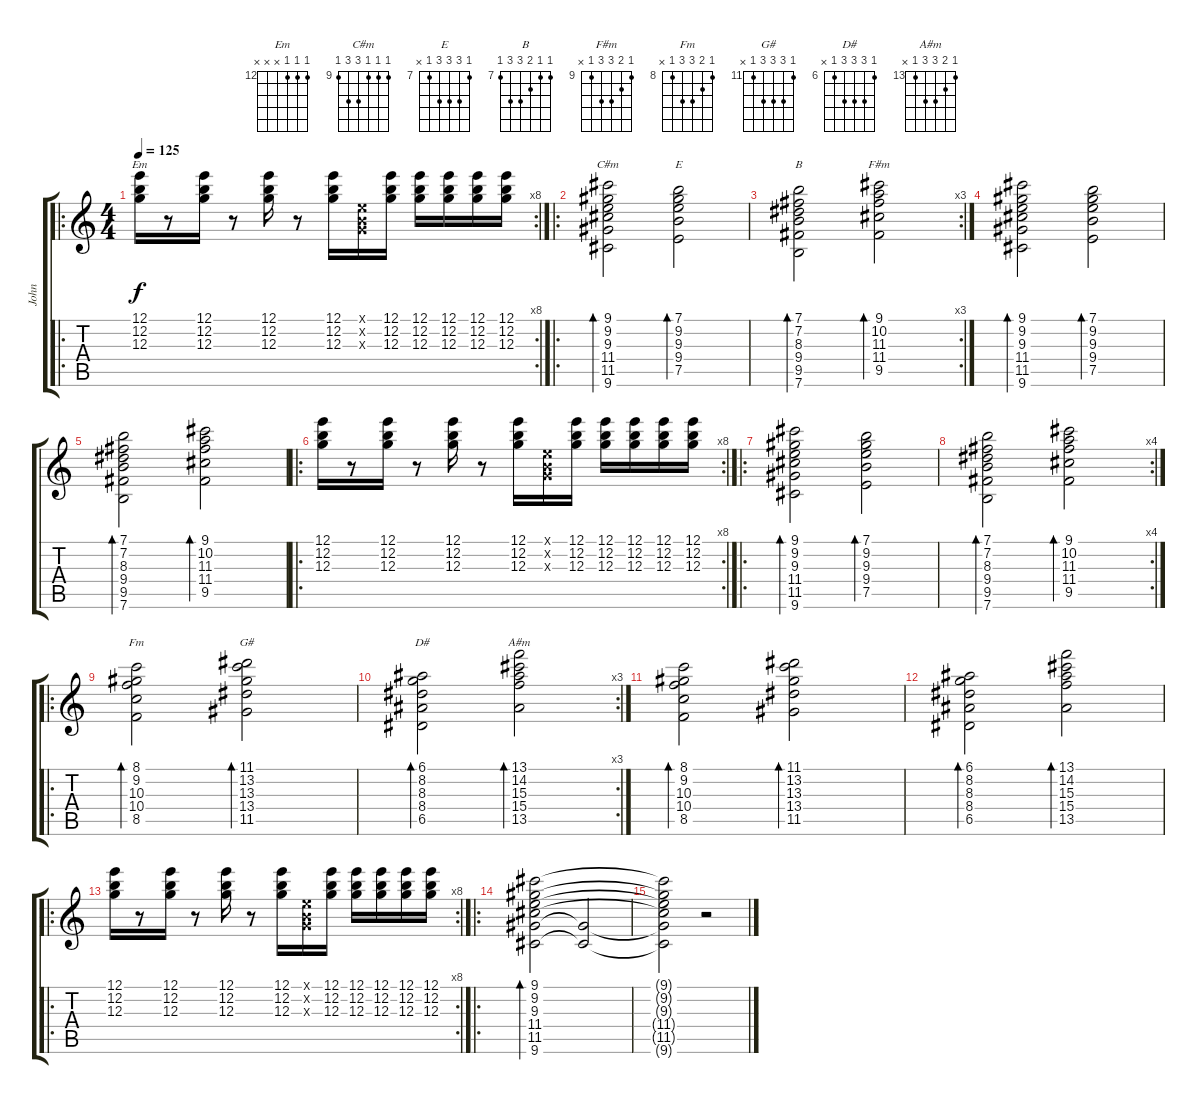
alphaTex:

\track ("John" "John") {instrument electricguitarclean}
\staff {score tabs}
\tuning (E4 B3 G3 D3 A2 E2) {hide}
\chord ("Em" 12 12 12 x x x) {firstfret 12}
\chord ("C#m" 9 9 9 11 11 9) {firstfret 9}
\chord ("E" 7 9 9 9 7 x) {firstfret 7}
\chord ("B" 7 7 8 9 9 7) {firstfret 7}
\chord ("F#m" 9 10 11 11 9 x) {firstfret 9}
\chord ("Fm" 8 9 10 10 8 x) {firstfret 8}
\chord ("G#" 11 13 13 13 11 x) {firstfret 11}
\chord ("D#" 6 8 8 8 6 x) {firstfret 6}
\chord ("A#m" 13 14 15 15 13 x) {firstfret 13}
\ro
\rc 8
\ts (4 4)
\tempo 125
\clef g2
\ks c
(12.1 12.2 12.3).16{ch "Em" dy f instrument electricguitarclean} r.8 (12.1 12.2 12.3).16 r.8 (12.1 12.2 12.3).16 r.8 (12.1 12.2 12.3).16 (0.1{x} 0.2{x} 0.3{x}).16 (12.1 12.2 12.3).16 (12.1 12.2 12.3).16 (12.1 12.2 12.3).16 (12.1 12.2 12.3).16 (12.1 12.2 12.3).16 |
\ro
(9.1 9.2 9.3 11.4 11.5 9.6).2{bd 60 ch "C#m" volume 11} (7.1 9.2 9.3 9.4 7.5).2{bd 60 ch "E"} |
\rc 3
(7.1 7.2 8.3 9.4 9.5 7.6).2{bd 60 ch "B"} (9.1 10.2 11.3 11.4 9.5).2{bd 60 ch "F#m"} |
(9.1 9.2 9.3 11.4 11.5 9.6).2{bd 60} (7.1 9.2 9.3 9.4 7.5).2{bd 60} |
(7.1 7.2 8.3 9.4 9.5 7.6).2{bd 60} (9.1 10.2 11.3 11.4 9.5).2{bd 60} |
\ro
\rc 8
(12.1 12.2 12.3).16{volume 12} r.8 (12.1 12.2 12.3).16 r.8 (12.1 12.2 12.3).16 r.8 (12.1 12.2 12.3).16 (0.1{x} 0.2{x} 0.3{x}).16 (12.1 12.2 12.3).16 (12.1 12.2 12.3).16 (12.1 12.2 12.3).16 (12.1 12.2 12.3).16 (12.1 12.2 12.3).16 |
\ro
(9.1 9.2 9.3 11.4 11.5 9.6).2{bd 60} (7.1 9.2 9.3 9.4 7.5).2{bd 60} |
\rc 4
(7.1 7.2 8.3 9.4 9.5 7.6).2{bd 60} (9.1 10.2 11.3 11.4 9.5).2{bd 60} |
\ro
(8.1 9.2 10.3 10.4 8.5).2{bd 60 ch "Fm"} (11.1 13.2 13.3 13.4 11.5).2{bd 60 ch "G#"} |
\rc 3
(6.1 8.2 8.3 8.4 6.5).2{bd 60 ch "D#"} (13.1 14.2 15.3 15.4 13.5).2{bd 60 ch "A#m"} |
(8.1 9.2 10.3 10.4 8.5).2{bd 60} (11.1 13.2 13.3 13.4 11.5).2{bd 60} |
(6.1 8.2 8.3 8.4 6.5).2{bd 60} (13.1 14.2 15.3 15.4 13.5).2{bd 60} |
\ro
\rc 8
(12.1 12.2 12.3).16 r.8 (12.1 12.2 12.3).16 r.8 (12.1 12.2 12.3).16 r.8 (12.1 12.2 12.3).16 (0.1{x} 0.2{x} 0.3{x}).16 (12.1 12.2 12.3).16 (12.1 12.2 12.3).16 (12.1 12.2 12.3).16 (12.1 12.2 12.3).16 (12.1 12.2 12.3).16 |
\ro
(9.1 9.2 9.3 11.4 11.5 9.6).2{bd 60} (11.5{t} 9.6{t}).2 |
(9.1{t} 9.2{t} 9.3{t} 11.4{t} 11.5{t} 9.6{t}).2 r.2
